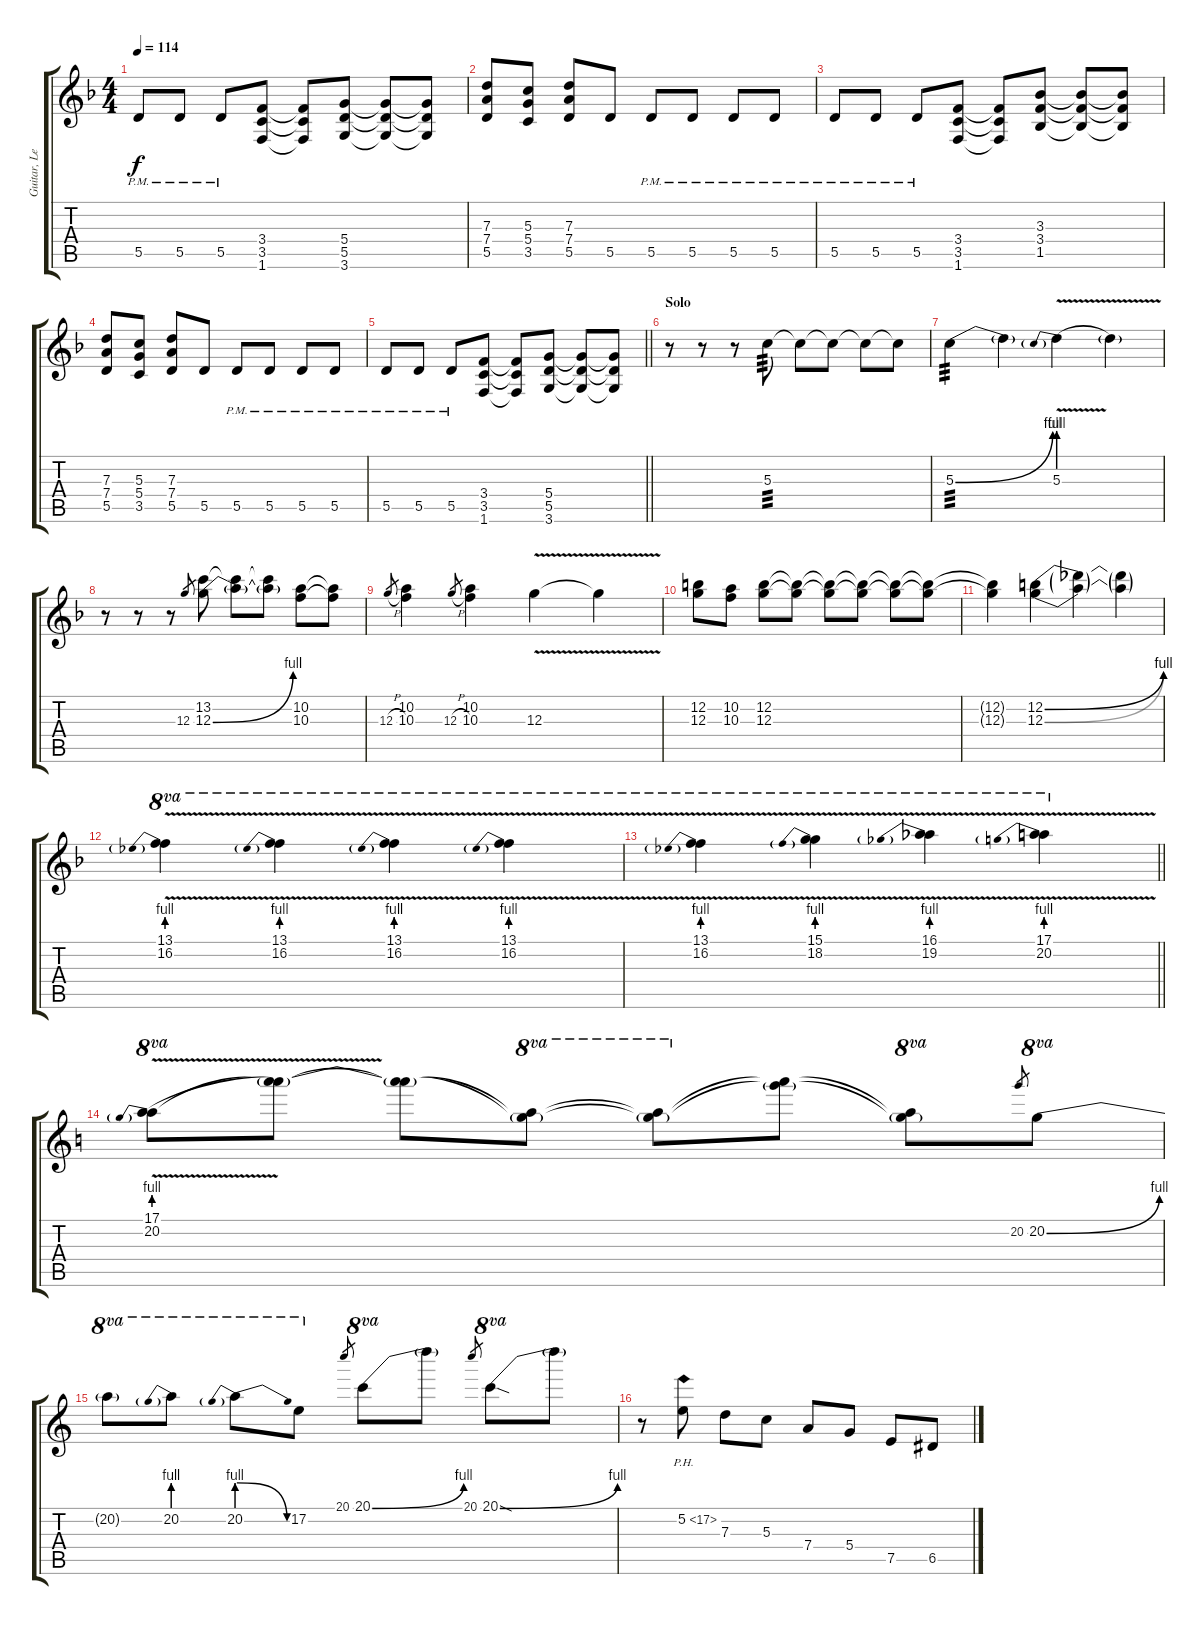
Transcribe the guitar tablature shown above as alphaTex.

\track ("Guitar, Lead" "Guitar, Le") {instrument distortionguitar}
\staff {score tabs}
\tuning (E4 B3 G3 D3 A2 E2) {hide}
\ts (4 4)
\tempo 114
\clef g2
\ks dminor
5.5{pm}.8{dy f} 5.5{pm}.8 5.5{pm}.8 (3.4 3.5 1.6).8 (3.4{t} 3.5{t} 1.6{t}).8 (5.4 5.5 3.6).8 (5.4{t} 5.5{t} 3.6{t}).8 (5.4{t} 5.5{t} 3.6{t}).8 |
(7.3 7.4 5.5).8 (5.3 5.4 3.5).8 (7.3 7.4 5.5).8 5.5.8 5.5{pm}.8 5.5{pm}.8 5.5{pm}.8 5.5{pm}.8 |
5.5{pm}.8 5.5{pm}.8 5.5{pm}.8 (3.4 3.5 1.6).8 (3.4{t} 3.5{t} 1.6{t}).8 (3.3 3.4 1.5).8 (3.3{t} 3.4{t} 1.5{t}).8 (3.3{t} 3.4{t} 1.5{t}).8 |
(7.3 7.4 5.5).8 (5.3 5.4 3.5).8 (7.3 7.4 5.5).8 5.5.8 5.5{pm}.8 5.5{pm}.8 5.5{pm}.8 5.5{pm}.8 |
\barLineRight lightlight
5.5{pm}.8 5.5{pm}.8 5.5{pm}.8 (3.4 3.5 1.6).8 (3.4{t} 3.5{t} 1.6{t}).8 (5.4 5.5 3.6).8 (5.4{t} 5.5{t} 3.6{t}).8 (5.4{t} 5.5{t} 3.6{t}).8 |
\section ("" "Solo")
r.8 r.8 r.8 5.3.8{tp 3} 5.3{t}.8 5.3{t}.8 5.3{t}.8 5.3{t}.8 |
5.3{be (bend 0 0 60 4)}.4{tp 3} 5.3{t}.4 5.3{be (prebend 0 4 60 4) v}.4 5.3{t}.4 |
r.8 r.8 r.8 12.3.8{gr} (13.2 12.3{be (bend 0 0 60 4)}).8 (13.2{t} 12.3{t}).8 (13.2{t} 12.3{t}).8 (10.2 10.3).8 (10.2{t} 10.3{t}).8 |
12.3{h}.8{gr} (10.2 10.3).4 12.3{h}.8{gr} (10.2 10.3).4 12.3{v}.4 12.3{t}.4 |
(12.2 12.3).8 (10.2 10.3).8 (12.2 12.3).8 (12.2{t} 12.3{t}).8 (12.2{t} 12.3{t}).8 (12.2{t} 12.3{t}).8 (12.2{t} 12.3{t}).8 (12.2{t} 12.3{t}).8 |
(12.2{t} 12.3{t}).4 (12.2{be (bend 0 0 60 4)} 12.3{be (bend 0 0 60 4)}).4 (12.2{t} 12.3{t}).4 (12.2{t} 12.3{t}).4 |
(13.1 16.2{be (prebend 0 4 60 4) v}).4{ot 8va} (13.1 16.2{be (prebend 0 4 60 4) v}).4{ot 8va} (13.1 16.2{be (prebend 0 4 60 4) v}).4{ot 8va} (13.1 16.2{be (prebend 0 4 60 4) v}).4{ot 8va} |
\barLineRight lightlight
(13.1 16.2{be (prebend 0 4 60 4) v}).4{ot 8va} (15.1 18.2{be (prebend 0 4 60 4) v}).4{ot 8va} (16.1 19.2{be (prebend 0 4 60 4) v}).4{ot 8va} (17.1 20.2{be (prebend 0 4 60 4) v}).4{ot 8va} |
\ks aminor
(17.1 20.2{be (prebend 0 4 60 4) v}).8{ot 8va} (17.1{t} 20.2{t}).8 (17.1{t} 20.2{t}).8 (17.1{t} 20.2{t}).8{ot 8va} (17.1{t} 20.2{t}).8{ot 8va} (17.1{t} 20.2{t}).8 (17.1{t} 20.2{t}).8{ot 8va} 20.2.8{gr} 20.2{be (bend 0 0 60 4)}.8{ot 8va} |
20.2{t}.8{ot 8va} 20.2{be (prebend 0 4 60 4)}.8{ot 8va} 20.2{be (prebendrelease 0 4 60 0)}.8{ot 8va} 17.2.8{ot 8va} 20.1.8{gr} 20.1{be (bend 0 0 60 4)}.8{ot 8va} 20.1{t}.8 20.1.8{gr} 20.1{be (bend 0 0 60 4) sod}.8{ot 8va} 20.1{t}.8 |
r.8 5.2{ph 12}.8 7.3.8 5.3.8 7.4.8 5.4.8 7.5.8 6.5.8
